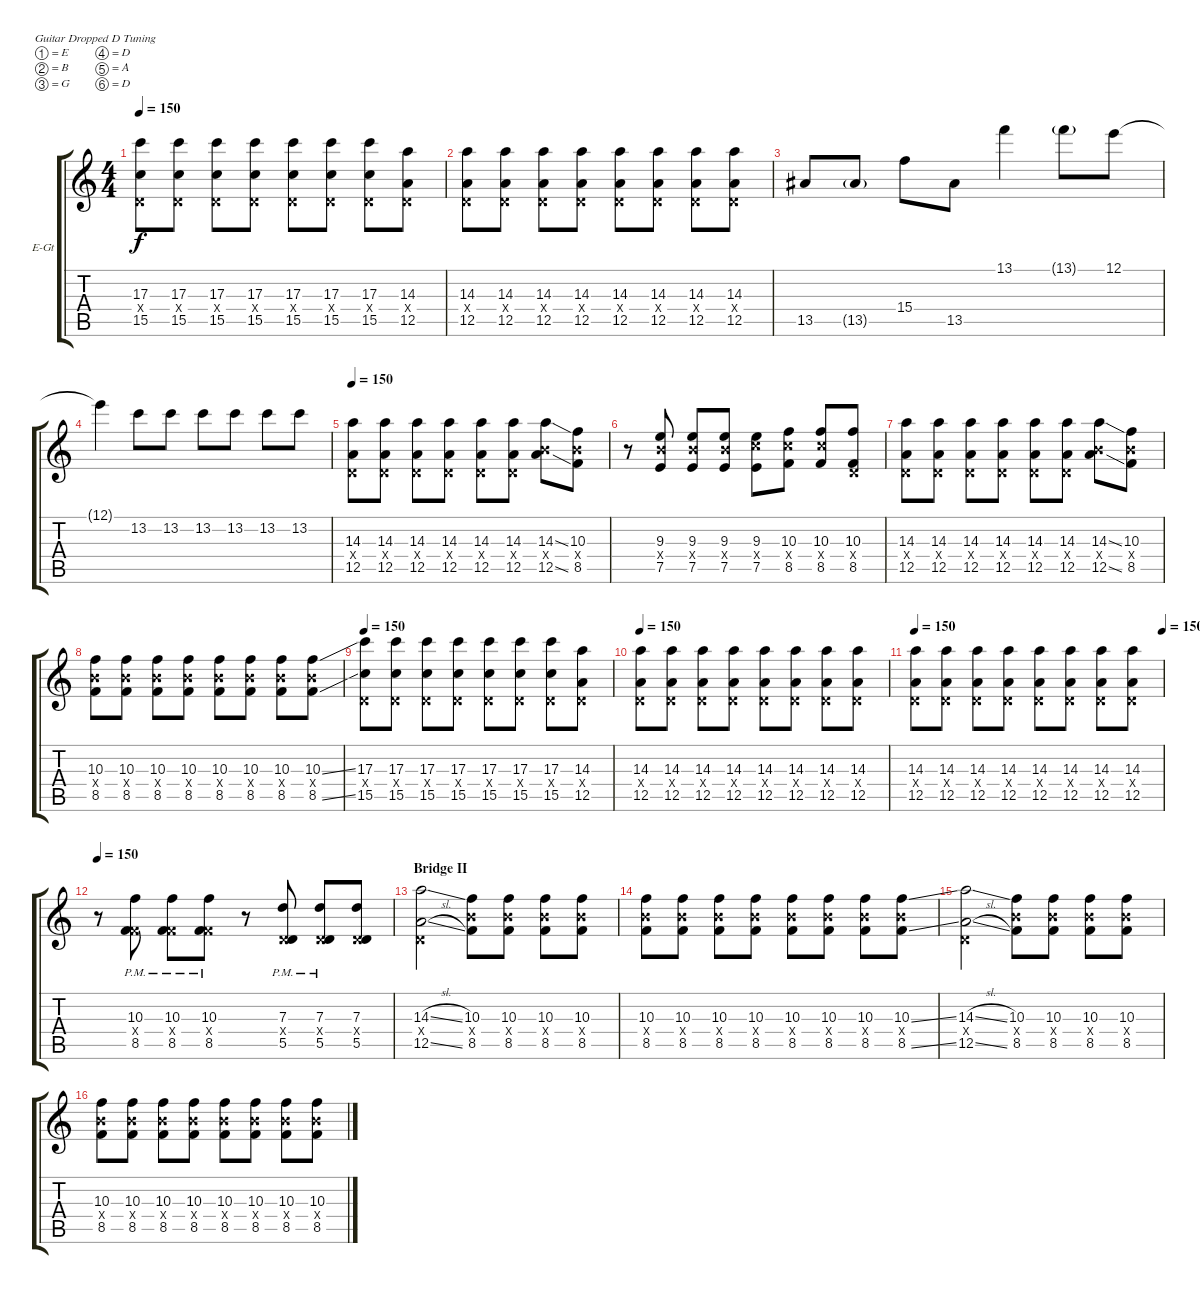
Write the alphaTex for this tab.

\bracketExtendMode groupsimilarinstruments
\firstSystemTrackNameOrientation horizontal
\otherSystemsTrackNameOrientation horizontal
\track ("Joey Wilson" "E-Gt") {instrument distortionguitar}
\staff {score tabs}
\tuning (E4 B3 G3 D3 A2 D2)
\ts (4 4)
\tempo 150
\clef g2
\ks c
(17.3 0.4{x} 15.5).8{dy f} (17.3 0.4{x} 15.5).8 (17.3 0.4{x} 15.5).8 (17.3 0.4{x} 15.5).8 (17.3 0.4{x} 15.5).8 (17.3 0.4{x} 15.5).8 (17.3 0.4{x} 15.5).8 (14.3 0.4{x} 12.5).8 |
(14.3 0.4{x} 12.5).8 (14.3 0.4{x} 12.5).8 (14.3 0.4{x} 12.5).8 (14.3 0.4{x} 12.5).8 (14.3 0.4{x} 12.5).8 (14.3 0.4{x} 12.5).8 (14.3 0.4{x} 12.5).8 (14.3 0.4{x} 12.5).8 |
13.5.8 13.5{g}.8 15.4.8 13.5.8 13.1.4 13.1{g}.8 12.1.8 |
12.1{t}.4 13.2.8 13.2.8 13.2.8 13.2.8 13.2.8 13.2.8 |
\tempo 150
(14.3 0.4{x} 12.5).8 (14.3 0.4{x} 12.5).8 (14.3 0.4{x} 12.5).8 (14.3 0.4{x} 12.5).8 (14.3 0.4{x} 12.5).8 (14.3 0.4{x} 12.5).8 (14.3{ss} 9.4{x} 12.5{ss}).8 (10.3 9.4{x} 8.5).8 |
r.8 (9.3 9.4{x} 7.5).8 (9.3 9.4{x} 7.5).8 (9.3 9.4{x} 7.5).8 (9.3 10.4{x} 7.5).8 (10.3 10.4{x} 8.5).8 (10.3 10.4{x} 8.5).8 (10.3 0.4{x} 8.5).8 |
(14.3 0.4{x} 12.5).8 (14.3 0.4{x} 12.5).8 (14.3 0.4{x} 12.5).8 (14.3 0.4{x} 12.5).8 (14.3 0.4{x} 12.5).8 (14.3 0.4{x} 12.5).8 (14.3{ss} 9.4{x} 12.5{ss}).8 (10.3 9.4{x} 8.5).8 |
(10.3 9.4{x} 8.5).8 (10.3 9.4{x} 8.5).8 (10.3 9.4{x} 8.5).8 (10.3 9.4{x} 8.5).8 (10.3 9.4{x} 8.5).8 (10.3 9.4{x} 8.5).8 (10.3 9.4{x} 8.5).8 (10.3{ss} 9.4{x} 8.5{ss}).8 |
\tempo 150
(17.3 0.4{x} 15.5).8 (17.3 0.4{x} 15.5).8 (17.3 0.4{x} 15.5).8 (17.3 0.4{x} 15.5).8 (17.3 0.4{x} 15.5).8 (17.3 0.4{x} 15.5).8 (17.3 0.4{x} 15.5).8 (14.3 0.4{x} 12.5).8 |
\tempo 150
(14.3 0.4{x} 12.5).8 (14.3 0.4{x} 12.5).8 (14.3 0.4{x} 12.5).8 (14.3 0.4{x} 12.5).8 (14.3 0.4{x} 12.5).8 (14.3 0.4{x} 12.5).8 (14.3 0.4{x} 12.5).8 (14.3 0.4{x} 12.5).8 |
\tempo 150
\tempo (150 1)
(14.3 0.4{x} 12.5).8 (14.3 0.4{x} 12.5).8 (14.3 0.4{x} 12.5).8 (14.3 0.4{x} 12.5).8 (14.3 0.4{x} 12.5).8 (14.3 0.4{x} 12.5).8 (14.3 0.4{x} 12.5).8 (14.3 0.4{x} 12.5).8 |
\tempo 150
r.8 (3.4{pm x} 8.5{pm} 10.3).8 (3.4{pm x} 8.5{pm} 10.3).8 (3.4{pm x} 8.5{pm} 10.3).8 r.8 (0.4{pm x} 5.5 7.3).8 (0.4{pm x} 5.5{pm} 7.3).8 (0.4{x} 5.5 7.3).8 |
\section ("" "Bridge II")
(14.3{sl} 0.4{x} 12.5{sl}).2 (10.3 9.4{x} 8.5).8 (10.3 9.4{x} 8.5).8 (10.3 9.4{x} 8.5).8 (10.3 9.4{x} 8.5).8 |
(10.3 9.4{x} 8.5).8 (10.3 9.4{x} 8.5).8 (10.3 9.4{x} 8.5).8 (10.3 9.4{x} 8.5).8 (10.3 9.4{x} 8.5).8 (10.3 9.4{x} 8.5).8 (10.3 9.4{x} 8.5).8 (10.3{ss} 9.4{x} 8.5{ss}).8 |
(14.3{sl} 0.4{x} 12.5{sl}).2 (10.3 9.4{x} 8.5).8 (10.3 9.4{x} 8.5).8 (10.3 9.4{x} 8.5).8 (10.3 9.4{x} 8.5).8 |
(10.3 9.4{x} 8.5).8 (10.3 9.4{x} 8.5).8 (10.3 9.4{x} 8.5).8 (10.3 9.4{x} 8.5).8 (10.3 9.4{x} 8.5).8 (10.3 9.4{x} 8.5).8 (10.3 9.4{x} 8.5).8 (10.3{ss} 9.4{x} 8.5{ss}).8
